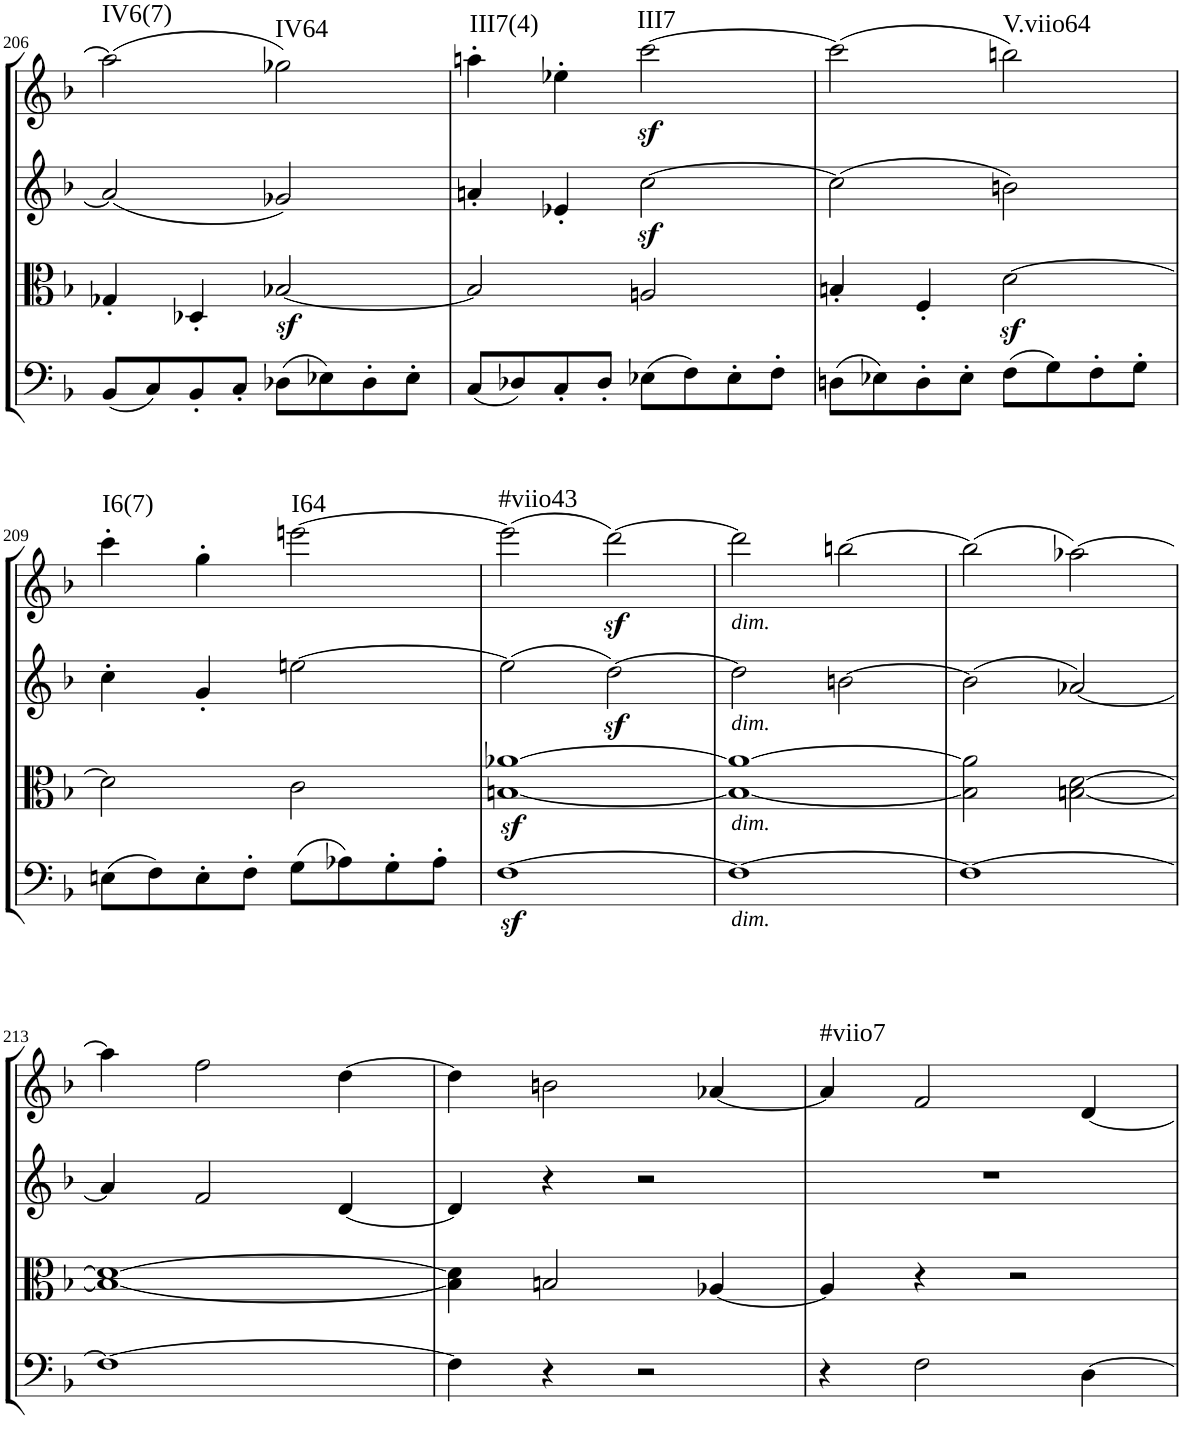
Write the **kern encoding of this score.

**kern	**kern	**kern	**kern	**dynam	**harte
*part4	*part3	*part2	*part1	*part1	*part1
*staff4	*staff3	*staff2	*staff1	*staff1	*
*I"Cello	*I"Viola	*I"2nd Violin	*I"1st Violin	*	*
*	*I'Vla	*I'Vln	*I'Vln	*	*
!!LO:PB:g=z
*clefF4	*clefC3	*clefG2	*clefG2	*	*
*k[b-]	*k[b-]	*k[b-]	*k[b-]	*	*
*M4/4	*M4/4	*M4/4	*M4/4	*	*
*met(c)	*met(c)	*met(c)	*met(c)	*	*
=206	=206	=206	=206	=206	=206
!	!	!	!	!	!LO:H:kt=IV6(7)
(8BB-/L	4G-X'/	(2a-/]	(2aa-\]	.	N
8C/)	.	.	.	.	.
8BB-'/	4D-X'/	.	.	.	.
8C'/J	.	.	.	.	.
!	!	!	!	!	!LO:H:kt=IV64
(8D-X\L	[2B-Xz</	2g-X/)	2gg-X\)	.	N
8E-X\)	.	.	.	.	.
8D-'\	.	.	.	.	.
8E-'\J	.	.	.	.	.
=207	=207	=207	=207	=207	=207
!	!	!	!	!	!LO:H:kt=III7(4)
(8C/L	2B-/]	4an'/	4aan'\	.	N
8D-X/)	.	.	.	.	.
8C'/	.	4e-X'/	4ee-X'\	.	.
8D-'/J	.	.	.	.	.
!	!	!	!	!LO:DY:b	!LO:H:kt=III7
(8E-X\L	2An/	[2ccz<\	[2ccc\	sf	N
8F\)	.	.	.	.	.
8E-'\	.	.	.	.	.
8F'\J	.	.	.	.	.
=208	=208	=208	=208	=208	=208
(8Dn\L	4Bn'/	(2cc\]	(2ccc\]	.	.
8E-X\)	.	.	.	.	.
8D'\	4F'/	.	.	.	.
8E-'\J	.	.	.	.	.
!	!	!	!	!	!LO:H:kt=V.viio64
(8F\L	[2dz<\	2bn\)	2bbn\)	.	N
8G\)	.	.	.	.	.
8F'\	.	.	.	.	.
8G'\J	.	.	.	.	.
!!LO:LB:g=z
=209	=209	=209	=209	=209	=209
!	!	!	!	!	!LO:H:kt=I6(7)
(8En\L	2d\]	4cc'\	4ccc'\	.	N
8F\)	.	.	.	.	.
8E'\	.	4g'/	4gg'\	.	.
8F'\J	.	.	.	.	.
!	!	!	!	!	!LO:H:kt=I64
(8G\L	2c\	[2een\	[2eeen\	.	N
8A-X\)	.	.	.	.	.
8G'\	.	.	.	.	.
8A-'\J	.	.	.	.	.
=210	=210	=210	=210	=210	=210
!	!	!	!	!	!LO:H:kt=#viio43
[1Fz<	[1Bnz< [1a-Xz<	(2ee\]	(2eee\]	.	N
.	.	[2ddz<\)	[2dddz<\)	.	.
=211	=211	=211	=211	=211	=211
!	!	!	!LO:TX:b:i:t=dim.	!	!
!	!	!LO:TX:b:i:t=dim.	!	!	!
!	!LO:TX:b:i:t=dim.	!	!	!	!
!LO:TX:b:i:t=dim.	!	!	!	!	!
1F_	1B_ 1a-_	2dd\]	2ddd\]	.	.
.	.	[2bn\	[2bbn\	.	.
=212	=212	=212	=212	=212	=212
1F_	2B\] 2a-\]	(2b\]	(2bb\]	.	.
.	[2Bn\ [2d\	[2a-X/)	[2aa-X\)	.	.
!!LO:LB:g=z
=213	=213	=213	=213	=213	=213
1F_	1B_ 1d_	4a-/]	4aa-\]	.	.
.	.	2f/	2ff\	.	.
.	.	[4d/	[4dd\	.	.
=214	=214	=214	=214	=214	=214
4F\]	4B\] 4d\]	4d/]	4dd\]	.	.
4r	2Bn/	4r	2bn\	.	.
2r	.	2r	.	.	.
.	[4A-X/	.	[4a-X/	.	.
=215	=215	=215	=215	=215	=215
!	!	!	!	!	!LO:H:kt=#viio7
4r	4A-/]	1r	4a-/]	.	N
2F\	4r	.	2f/	.	.
.	2r	.	.	.	.
[4D\	.	.	[4d/	.	.
=	=	=	=	=	=
*-	*-	*-	*-	*-	*-
